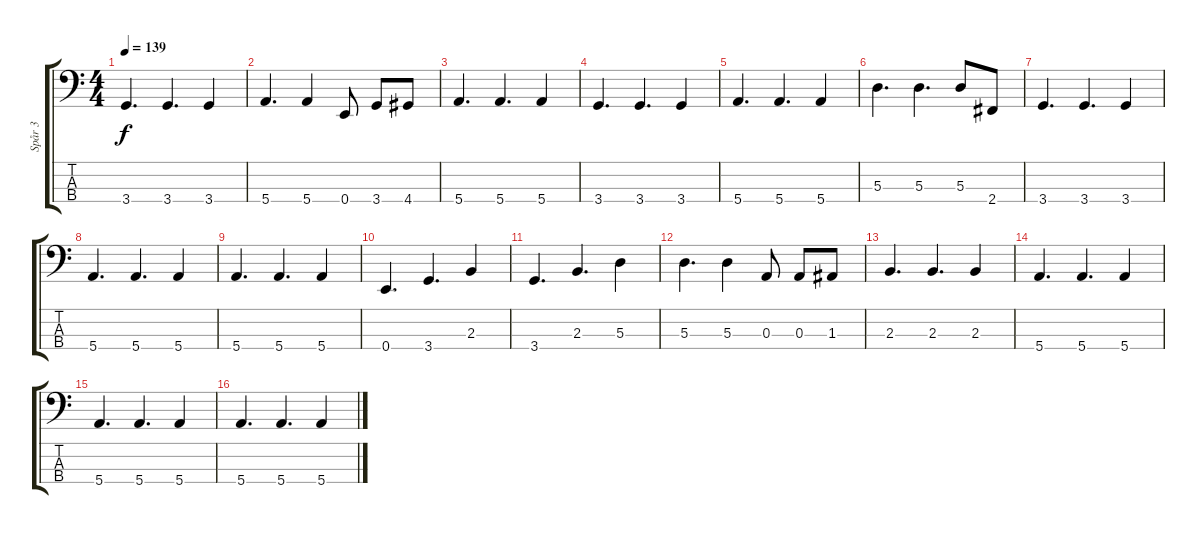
\track ("Spår 3" "Spår 3") {instrument electricbassfinger}
\staff {score tabs}
\tuning (G2 D2 A1 E1) {hide}
\ts (4 4)
\tempo 139
\clef f4
\ks c
3.4.4{d dy f} 3.4.4{d} 3.4.4 |
5.4.4{d} 5.4.4 0.4.8 3.4.8 4.4.8 |
5.4.4{d} 5.4.4{d} 5.4.4 |
3.4.4{d} 3.4.4{d} 3.4.4 |
5.4.4{d} 5.4.4{d} 5.4.4 |
5.3.4{d} 5.3.4{d} 5.3.8 2.4.8 |
3.4.4{d} 3.4.4{d} 3.4.4 |
5.4.4{d} 5.4.4{d} 5.4.4 |
5.4.4{d} 5.4.4{d} 5.4.4 |
0.4.4{d} 3.4.4{d} 2.3.4 |
3.4.4{d} 2.3.4{d} 5.3.4 |
5.3.4{d} 5.3.4 0.3.8 0.3.8 1.3.8 |
2.3.4{d} 2.3.4{d} 2.3.4 |
5.4.4{d} 5.4.4{d} 5.4.4 |
5.4.4{d} 5.4.4{d} 5.4.4 |
5.4.4{d} 5.4.4{d} 5.4.4
